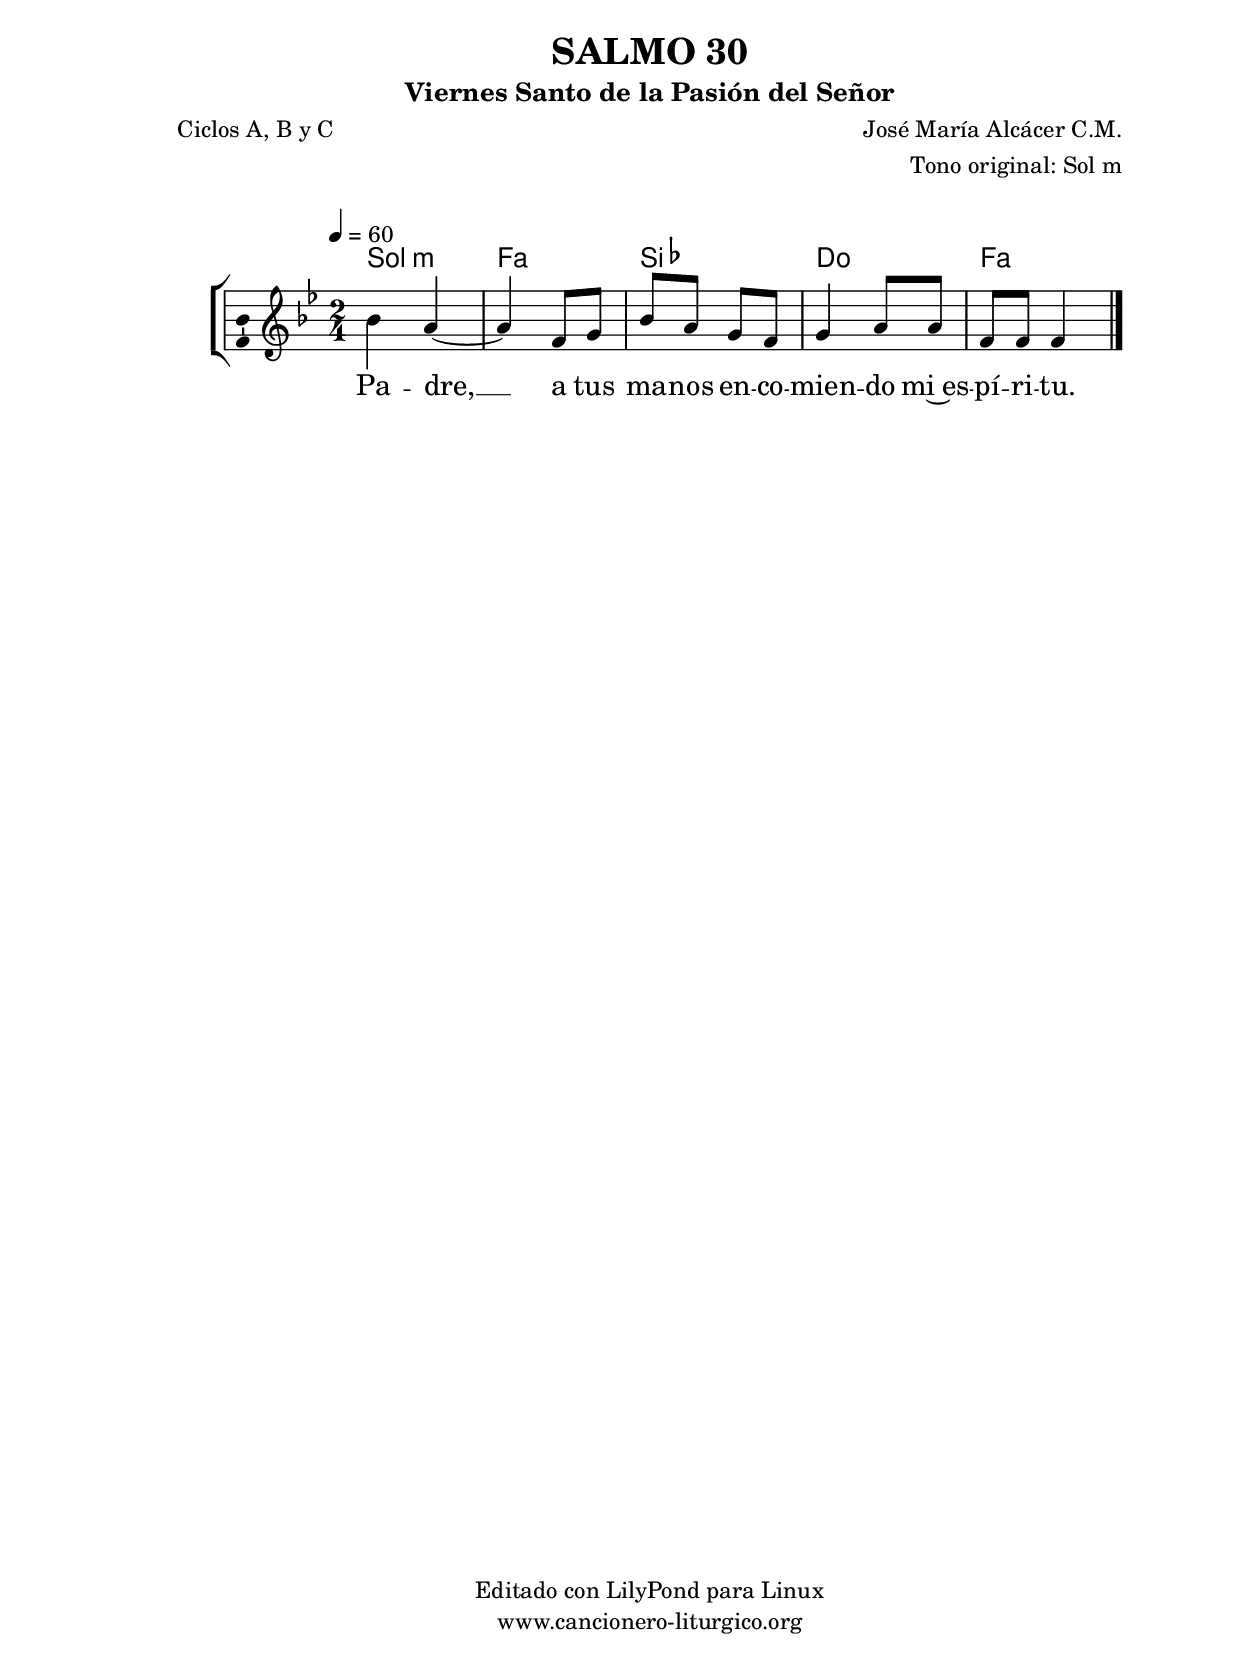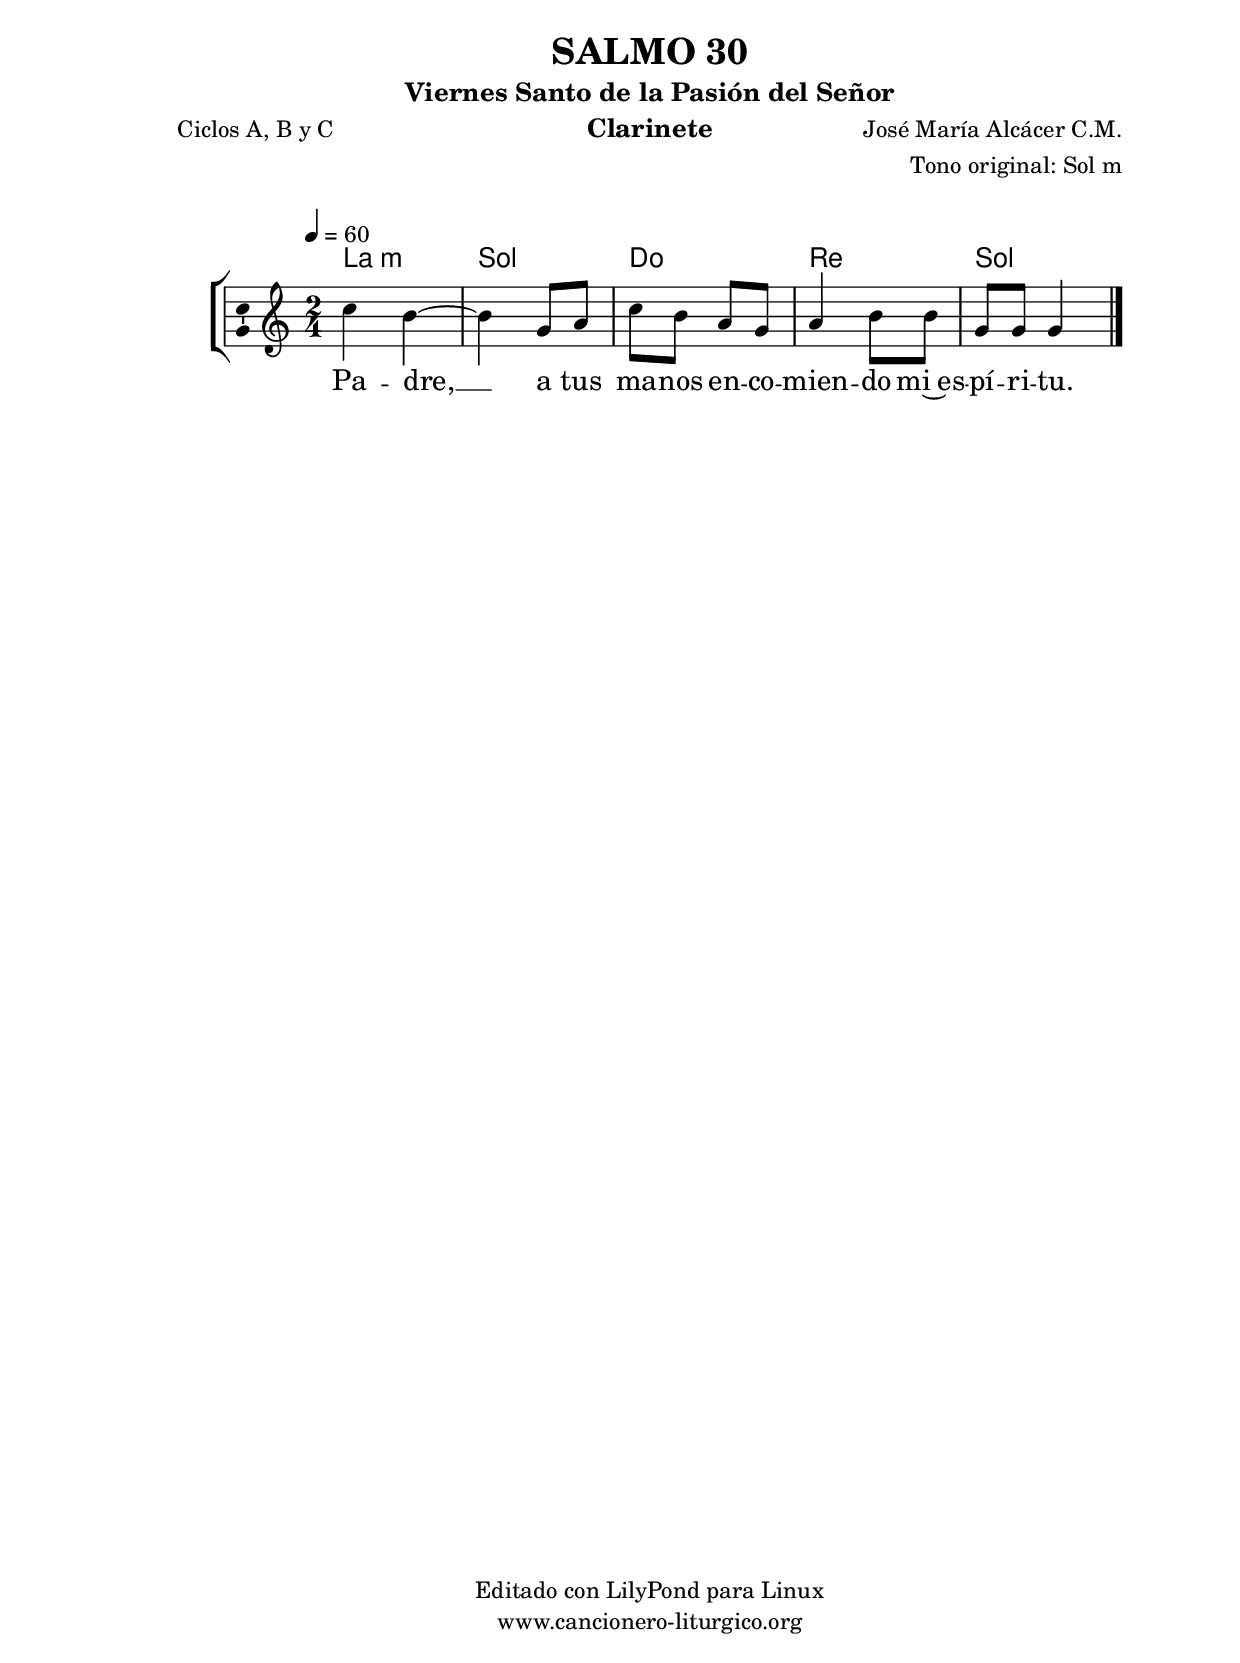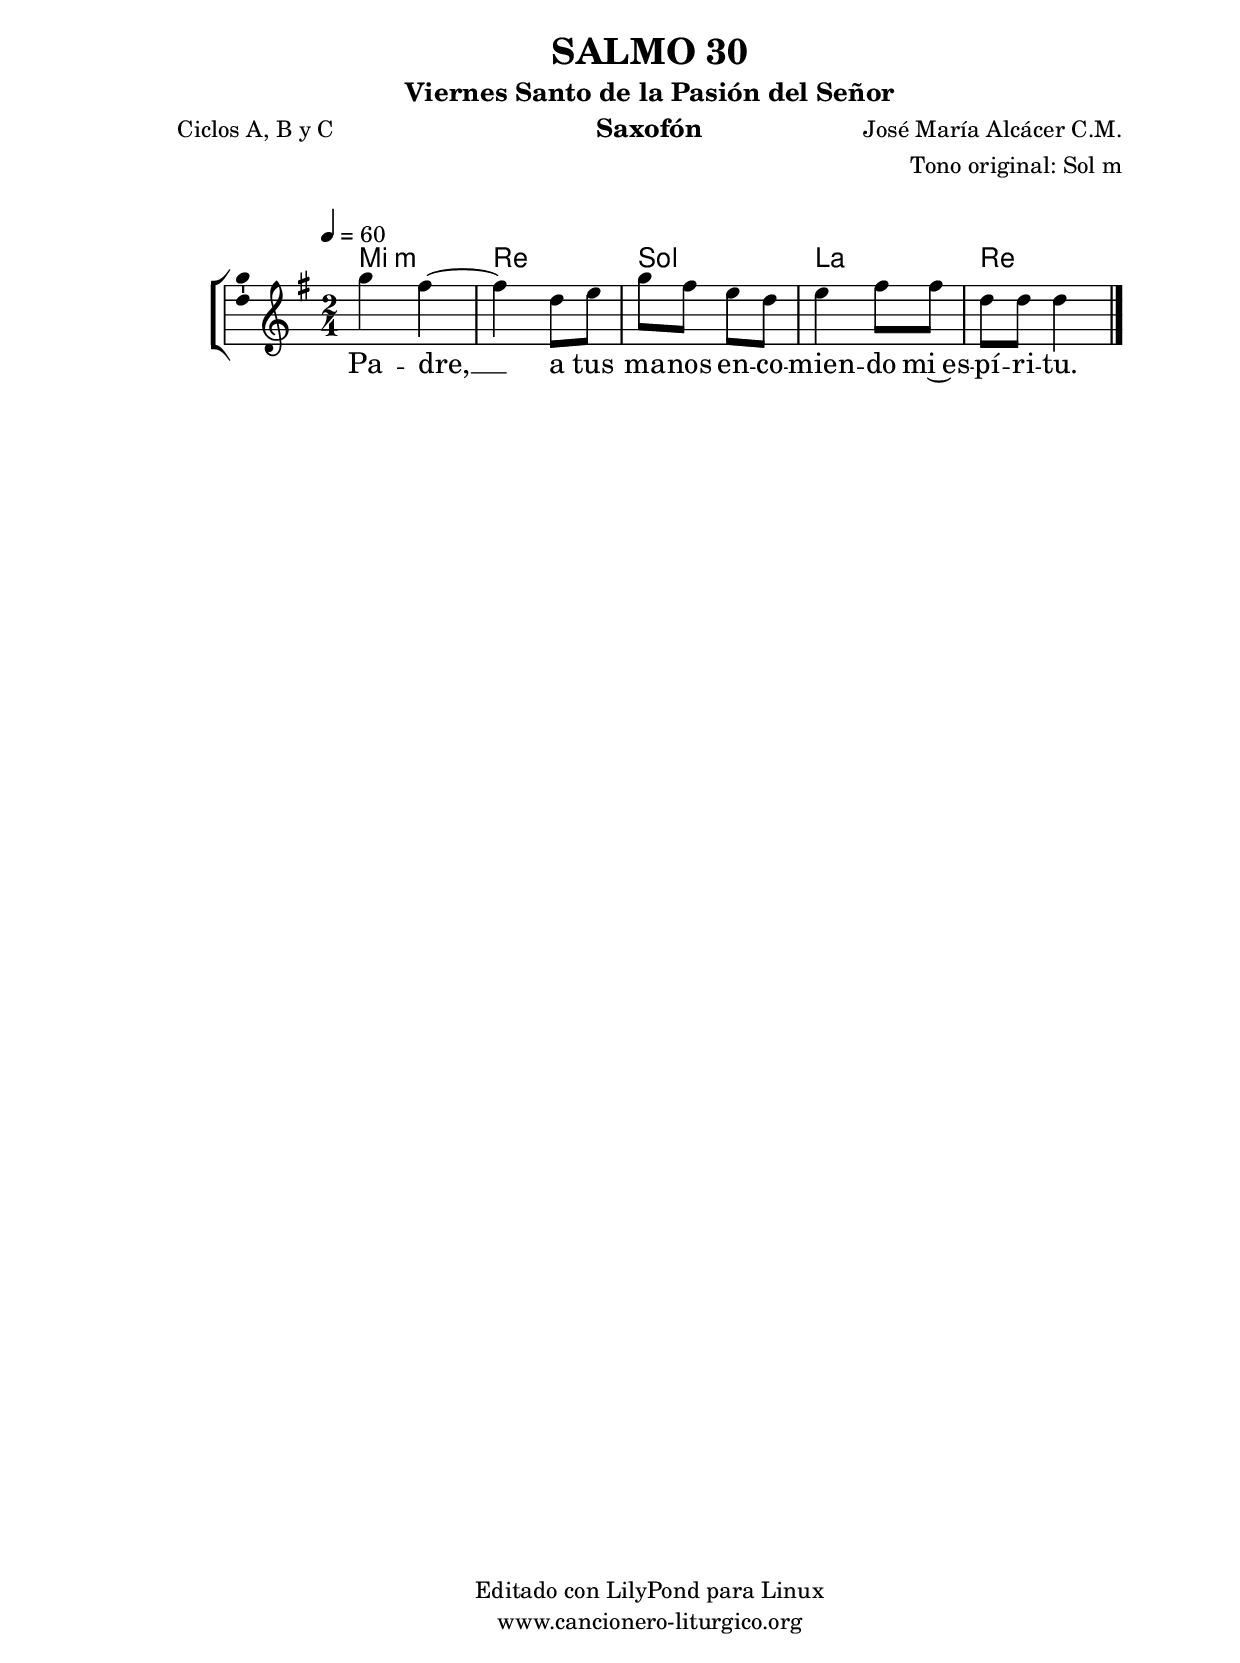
%
%para convertir .midi en .wav:
%timidity filename.midi -Ow -o finename.wav
%
%
%Para convertir de .wav a .mp3:
%lame -h -m j filename.wav
%
%
%para escuchar el midi:
%timidity nombrefichero.midi
%


%versión de lilypond para la que se ha escrito esta partitura:
\version "2.16.0"

	%Tamaño papel
	#(set-default-paper-size "a4")
	%Tamaño partitura
	#(set-global-staff-size 20)
	%No responde al pulsar sobre una nota
	#(ly:set-option 'point-and-click #f)

%parámetros del encabezamiento:
\header {
	title = "SALMO 30"
	subtitle = "Viernes Santo de la Pasión del Señor"
	composer = "José María Alcácer C.M."
	poet = "Ciclos A, B y C"
	meter = ""
	arranger = "Tono original: Sol m"
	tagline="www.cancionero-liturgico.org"
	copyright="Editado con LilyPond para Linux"
	tiempo = "Semana Santa"
	usos = "Salmo"
	letra = "Padre, a tus manos encomiendo mi espíritu."
	}

%parámetros asociados al papel:
\paper  {
	oddHeaderMarkup = \markup {\fill-line { \on-the-fly #not-first-page \fromproperty #'header:title \on-the-fly #not-first-page \fromproperty #'header:composer }}
	evenHeaderMarkup = \markup {\fill-line { \fromproperty #'header:composer \fromproperty #'header:title }}
	#(set-paper-size "a4")
	print-page-number = ##f
	first-page-number = 1
	print-first-page-number = ##f
%	head-separation = 3.0 \cm
	top-margin = 2.0 \cm
	bottom-margin = 0.5\cm
%%%	bottom-margin = -1.0\cm
	left-margin = 3.0 \cm
	line-width = 16.0 \cm 
	indent = 8\mm
	interscoreline = 2.\mm
	between-system-space = 15\mm
%	para que las partituras no llenen la hoja:
	ragged-bottom = ##t
%	idem para la última hoja:
	ragged-last-bottom = ##f
%	para que las partituras llenen el ancho del papel:
	ragged-last = ##f
	after-title-space = 2.5 \cm
%page-count=1
%system-count=8

	%Flexible Vertical Spacing
%	markup-markup-spacing =
%	#'((basic-distance . 15) (minimum-distance . 15) (padding . 3))
	markup-system-spacing =
	#'((basic-distance . 15) (minimum-distance . 15) (padding . 3))
	system-system-spacing =
	#'((basic-distance . 15) (minimum-distance . 15) (padding . 3))
	score-system-spacing =
	#'((basic-distance . 15) (minimum-distance . 15) (padding . 5))
%	top-system-spacing = % header
%	#'((basic-distance . 8) (minimum-distance . 0) (padding . 3))
%	top-markup-spacing =
%	#'((basic-distance . 20) (minimum-distance . 20) (padding . 3))
	last-bottom-spacing = % footer
	#'((basic-distance . 5) (minimum-distance . 5) (padding . 3))
%	score-markup-spacing =
%	#'((basic-distance . 16) (minimum-distance . 13) (padding . 3))

	}


%parámetros que afectan a toda la partitura:
global =  {
	%clave de sol (G):
	\clef G
	%armadura:
%	\transpose d e
	\key g \minor
	\tempo 4=60
	\set Score.tempoHideNote = ##f
	}


acordes = {
	\italianChords
	\chordmode {
%	\transpose d e
{

g2:m 
f bes c f

	}
	}
}

melodia = 
%\transpose d e
{
	\relative c''{

\time 2/4

bes4 a~
a4 f8 g
bes8 a g f
g4 a8 a
f8 f f4

	\bar "|."
	}
	}


texto = \lyricmode {
Pa -- dre, __ a tus ma -- nos en -- co -- mien -- do mi~es -- pí -- ri -- tu.
	}


acordesStaff = \context ChordNames = acordesStaff <<
	\set chordChanges = ##t
	\acordes
	>>


vozStaff = \context Voice = vozStaff
\with {\consists "Ambitus_engraver"}
<<
%	\set Staff.instrumentName = ""
%	\set Staff.shortInstrumentName = ""
%	\set Staff.midiInstrument = #"clarinet"
%	\set Staff.midiInstrument = #"cello"
%	\set Staff.midiInstrument = #"flute"
	\set Staff.midiInstrument = #"electric guitar (jazz)"
%	\set Staff.midiInstrument = #"english horn"
%	\set Staff.midiInstrument = #"violin"
%	\set Staff.midiInstrument = #"glockenspiel"
	\set Staff.midiMinimumVolume = #0.7
	\set Staff.midiMaximumVolume = #0.9
	\global
	\melodia
	>>


textoStaff = \context Lyrics = textoStaff <<
	\lyricsto vozStaff \texto
	>>

\book {
	\score {
		\context ChoirStaff {
			\override StaffGroup.SystemStartBracket #'collapse-height = #1
			\override Score.SystemStartBar #'collapse-height = #1
			<<
			\acordesStaff
			\vozStaff
			\textoStaff
			>>
			}
		\layout {
	    		\context {
				\Lyrics
				\override LyricText #'font-size = #2
				}
	   		 \context {
				\Score
				%fontSize = #3
				\override StaffSymbol #'staff-space = #(magstep +3)
				%\override Beam #'thickness = #0.55
				%\override SpacingSpanner #'spacing-increment = #1.0
				%\override Slur #'height-limit = #1.5
				}
			}
		}
	\score {
		\unfoldRepeats
		\context ChoirStaff {
			<<
			\acordesStaff
			\vozStaff
			>>
			}
		\midi {
	  		\context {
	  			\Score
				tempoWholesPerMinute = #(ly:make-moment 70 4)
				}
			}
		}
	}

%Partitura para clarinete
#(define output-suffix "C")
\book {
	\header{
		instrument = "Clarinete"
		}
	\score {
		\context ChoirStaff {
			\override StaffGroup.SystemStartBracket #'collapse-height = #1
			\override Score.SystemStartBar #'collapse-height = #1
\transpose c d
			<<
			\acordesStaff
			\vozStaff
			\textoStaff
			>>
			}
		\layout {
	    		\context {
				\Lyrics
				\override LyricText #'font-size = #2
				}
	   		 \context {
				\Score
				%fontSize = #3
				\override StaffSymbol #'staff-space = #(magstep +3)
				%\override Beam #'thickness = #0.55
				%\override SpacingSpanner #'spacing-increment = #1.0
				%\override Slur #'height-limit = #1.5
				}
			}
		}
	}

%Partitura para saxofón
#(define output-suffix "S")
\book {
	\header{
		instrument = "Saxofón"
		}
	\score {
		\context ChoirStaff {
			\override StaffGroup.SystemStartBracket #'collapse-height = #1
			\override Score.SystemStartBar #'collapse-height = #1
\transpose c a
			<<
			\acordesStaff
			\vozStaff
			\textoStaff
			>>
			}
		\layout {
	    		\context {
				\Lyrics
				\override LyricText #'font-size = #2
				}
	   		 \context {
				\Score
				%fontSize = #3
				\override StaffSymbol #'staff-space = #(magstep +3)
				%\override Beam #'thickness = #0.55
				%\override SpacingSpanner #'spacing-increment = #1.0
				%\override Slur #'height-limit = #1.5
				}
			}
		}
	}

